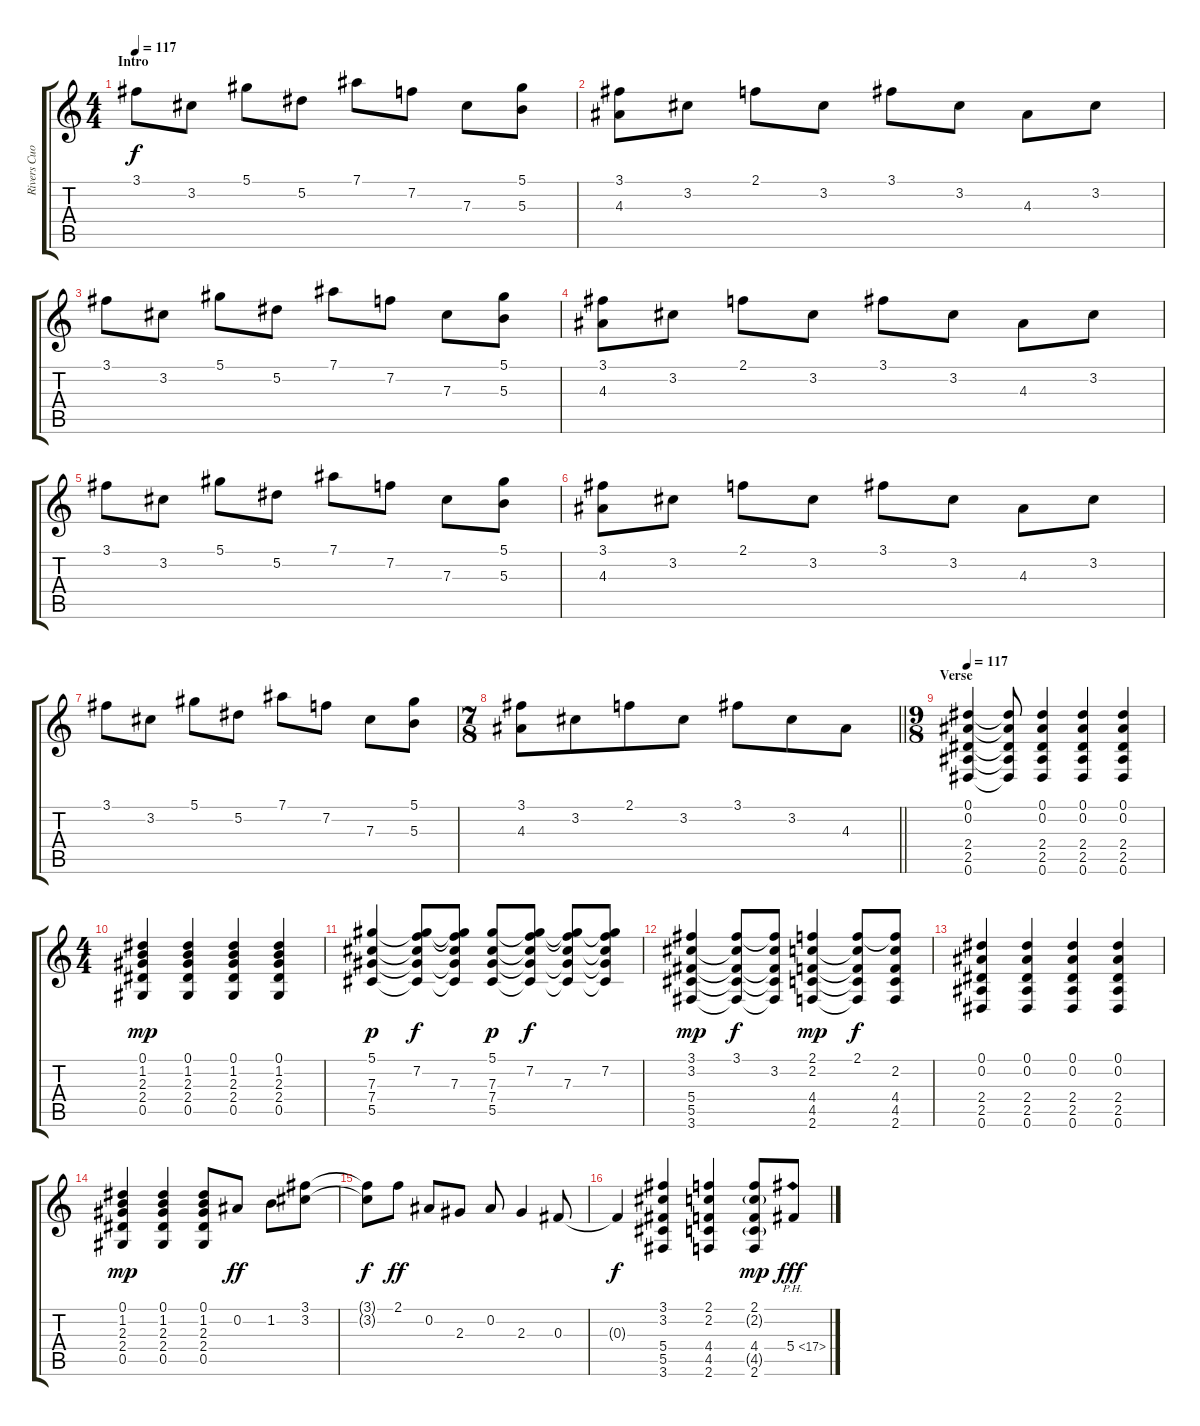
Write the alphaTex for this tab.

\track ("Rivers Cuomo" "Rivers Cuo") {instrument distortionguitar}
\staff {score tabs}
\tuning (Eb4 Bb3 Gb3 Db3 Ab2 Eb2) {hide}
\ts (4 4)
\section ("" "Intro")
\tempo 117
\tempo 110
\tempo 117
\clef g2
\ks c
3.1.8{dy f instrument electricguitarmuted} 3.2.8 5.1.8 5.2.8 7.1.8 7.2.8 7.3.8 (5.1 5.3).8 |
(3.1 4.3).8 3.2.8 2.1.8 3.2.8 3.1.8 3.2.8 4.3.8 3.2.8 |
3.1.8 3.2.8 5.1.8 5.2.8 7.1.8 7.2.8 7.3.8 (5.1 5.3).8 |
(3.1 4.3).8 3.2.8 2.1.8 3.2.8 3.1.8 3.2.8 4.3.8 3.2.8 |
3.1.8 3.2.8 5.1.8 5.2.8 7.1.8 7.2.8 7.3.8 (5.1 5.3).8 |
(3.1 4.3).8 3.2.8 2.1.8 3.2.8 3.1.8 3.2.8 4.3.8 3.2.8 |
3.1.8 3.2.8 5.1.8 5.2.8 7.1.8 7.2.8 7.3.8 (5.1 5.3).8 |
\ts (7 8)
\barLineRight lightlight
(3.1 4.3).8 3.2.8 2.1.8 3.2.8 3.1.8 3.2.8 4.3.8 |
\ts (9 8)
\section ("" "Verse")
\tempo 117
(0.1 0.2 2.4 2.5 0.6).4{volume 13 instrument distortionguitar} (0.1{t} 0.2{t} 2.4{t} 2.5{t} 0.6{t}).8 (0.1 0.2 2.4 2.5 0.6).4 (0.1 0.2 2.4 2.5 0.6).4 (0.1 0.2 2.4 2.5 0.6).4 |
\ts (4 4)
(0.1 1.2 2.3 2.4 0.5).4{dy mp} (0.1 1.2 2.3 2.4 0.5).4 (0.1 1.2 2.3 2.4 0.5).4 (0.1 1.2 2.3 2.4 0.5).4 |
(5.1 7.3 7.4 5.5).4{dy p} (5.1{t} 7.2 7.3{t} 7.4{t} 5.5{t}).8{dy f} (5.1{t} 7.2{t} 7.3 7.4{t} 5.5{t}).8 (5.1 7.3 7.4 5.5).8{dy p} (5.1{t} 7.2 7.3{t} 7.4{t} 5.5{t}).8{dy f} (5.1{t} 7.2{t} 7.3 7.4{t} 5.5{t}).8 (5.1{t} 7.2 7.3{t} 7.4{t} 5.5{t}).8 |
(3.1 3.2 5.4 5.5 3.6).4{dy mp} (3.1 3.2{t} 5.4{t} 5.5{t} 3.6{t}).8{dy f} (3.1{t} 3.2 5.4{t} 5.5{t} 3.6{t}).8 (2.1 2.2 4.4 4.5 2.6).4{dy mp} (2.1 2.2{t} 4.4{t} 4.5{t} 2.6{t}).8{dy f} (2.1{t} 2.2 4.4 4.5 2.6).8 |
(0.1 0.2 2.4 2.5 0.6).4 (0.1 0.2 2.4 2.5 0.6).4 (0.1 0.2 2.4 2.5 0.6).4 (0.1 0.2 2.4 2.5 0.6).4 |
(0.1 1.2 2.3 2.4 0.5).4{dy mp} (0.1 1.2 2.3 2.4 0.5).4 (0.1 1.2 2.3 2.4 0.5).8 0.2.8{dy ff} 1.2.8 (3.1 3.2).8 |
(3.1{t} 3.2{t}).8{dy f} 2.1.8{dy ff} 0.2.8 2.3.8 0.2.8 2.3.4 0.3.8 |
0.3{t}.4{dy f} (3.1 3.2 5.4 5.5 3.6).4 (2.1 2.2 4.4 4.5 2.6).4 (2.1 2.2{g} 4.4 4.5{g} 2.6).8{dy mp} 5.4{ph 12}.8{dy fff}
